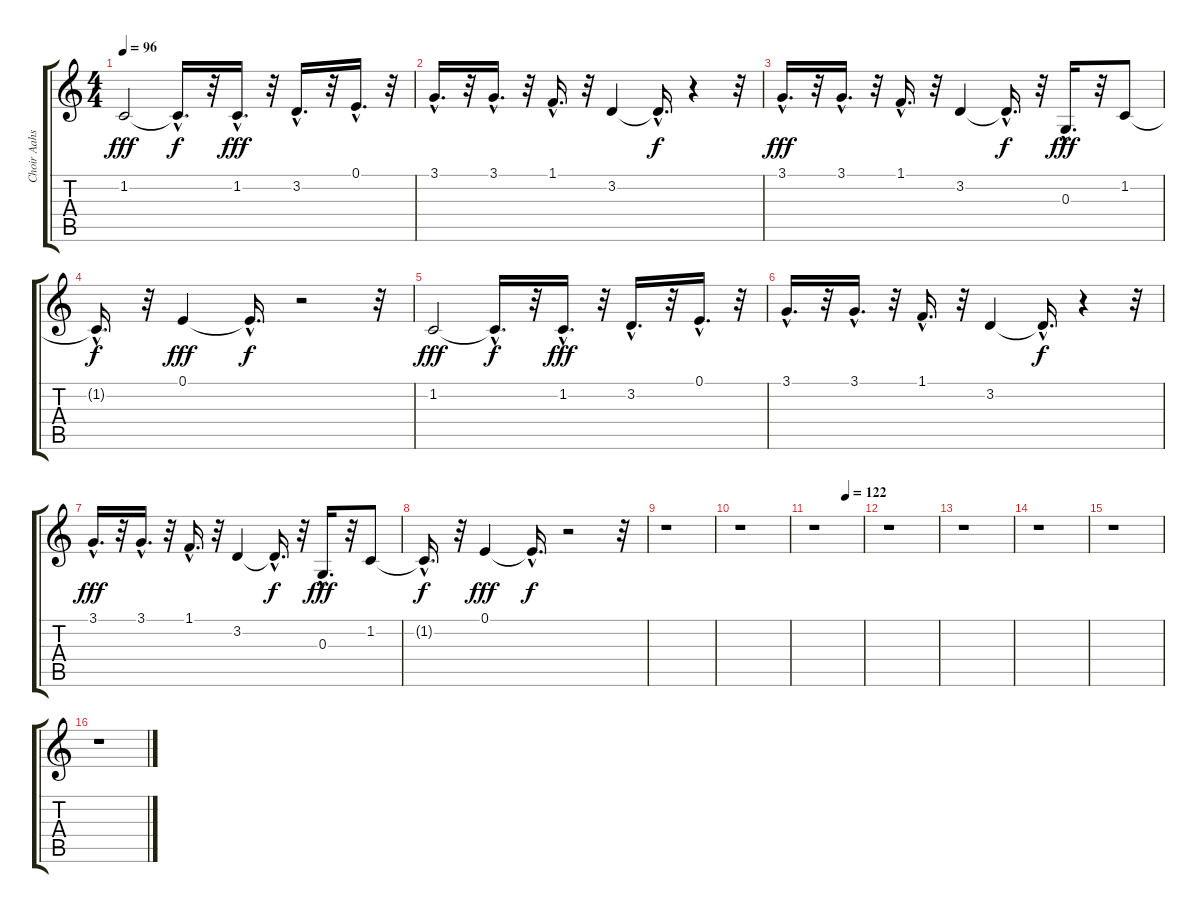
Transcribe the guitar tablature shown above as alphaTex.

\track ("Choir Aahs 1" "Choir Aahs") {instrument choiraahs}
\staff {score tabs}
\tuning (E4 B3 G3 D3 A2 E2) {hide}
\ts (4 4)
\tempo 96
\clef g2
\ks c
1.2.2{dy fff} 1.2{hac t}.16{d dy f} r.32 1.2{hac}.16{d dy fff} r.32 3.2{hac}.16{d} r.32 0.1{hac}.16{d} r.32 |
3.1{hac}.16{d} r.32 3.1{hac}.16{d} r.32 1.1{hac}.16{d} r.32 3.2.4 3.2{hac t}.16{d dy f} r.4 r.32 |
3.1{hac}.16{d dy fff} r.32 3.1{hac}.16{d} r.32 1.1{hac}.16{d} r.32 3.2.4 3.2{hac t}.16{d dy f} r.32 0.3{hac}.16{d dy fff} r.32 1.2.8 |
1.2{hac t}.16{d dy f} r.32 0.1.4{dy fff} 0.1{hac t}.16{d dy f} r.2 r.32 |
1.2.2{dy fff} 1.2{hac t}.16{d dy f} r.32 1.2{hac}.16{d dy fff} r.32 3.2{hac}.16{d} r.32 0.1{hac}.16{d} r.32 |
3.1{hac}.16{d} r.32 3.1{hac}.16{d} r.32 1.1{hac}.16{d} r.32 3.2.4 3.2{hac t}.16{d dy f} r.4 r.32 |
3.1{hac}.16{d dy fff} r.32 3.1{hac}.16{d} r.32 1.1{hac}.16{d} r.32 3.2.4 3.2{hac t}.16{d dy f} r.32 0.3{hac}.16{d dy fff} r.32 1.2.8 |
1.2{hac t}.16{d dy f} r.32 0.1.4{dy fff} 0.1{hac t}.16{d dy f} r.2 r.32 |
r.1 |
r.1 |
\tempo (122 0.65625)
r.1 |
r.1 |
r.1 |
r.1 |
r.1 |
r.1
